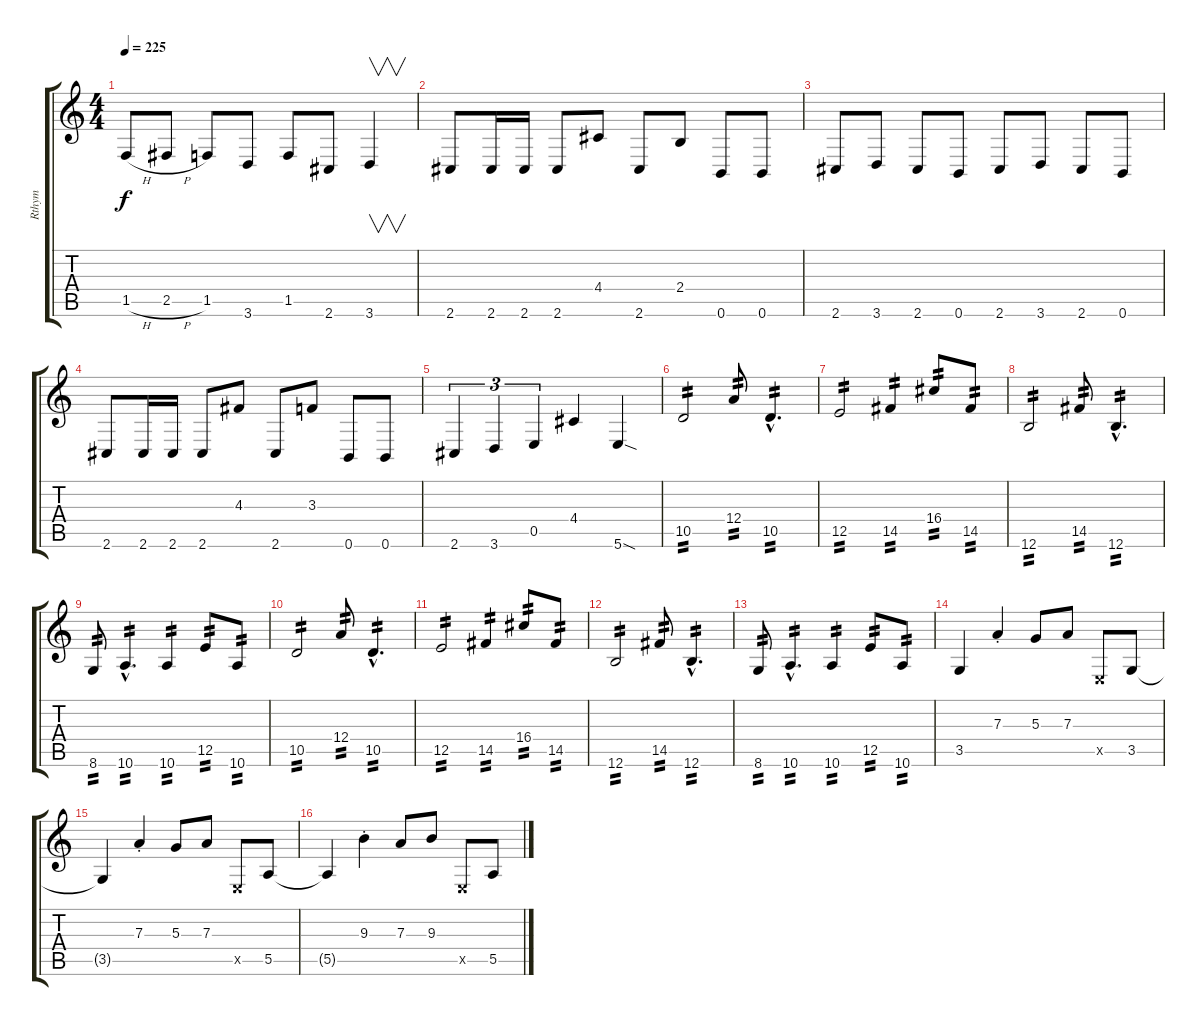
\track ("Rthym" "Rthym") {instrument distortionguitar}
\staff {score tabs}
\tuning (B3 Gb3 D3 A2 E2 B1) {hide}
\ts (4 4)
\tempo 225
\clef g2
\ks c
1.5{h}.8{dy f} 2.5{h}.8 1.5.8 3.6.8 1.5.8 2.6.8 3.6.4{v} |
2.6.8 2.6.16 2.6.16 2.6.8 4.4.8 2.6.8 2.4.8 0.6.8 0.6.8 |
2.6.8 3.6.8 2.6.8 0.6.8 2.6.8 3.6.8 2.6.8 0.6.8 |
2.6.8 2.6.16 2.6.16 2.6.8 4.3.8 2.6.8 3.3.8 0.6.8 0.6.8 |
2.6.4{tu (3 2)} 3.6.4{tu (3 2)} 0.5.4{tu (3 2)} 4.4.4 5.6{sod}.4 |
10.5.2{tp 2} 12.4.8{tp 2} 10.5{hac}.4{d tp 2} |
12.5.2{tp 2} 14.5.4{tp 2} 16.4.8{tp 2} 14.5.8{tp 2} |
12.6.2{tp 2} 14.5.8{tp 2} 12.6{hac}.4{d tp 2} |
8.6.8{tp 2} 10.6{hac}.4{d tp 2} 10.6.4{tp 2} 12.5.8{tp 2} 10.6.8{tp 2} |
10.5.2{tp 2} 12.4.8{tp 2} 10.5{hac}.4{d tp 2} |
12.5.2{tp 2} 14.5.4{tp 2} 16.4.8{tp 2} 14.5.8{tp 2} |
12.6.2{tp 2} 14.5.8{tp 2} 12.6{hac}.4{d tp 2} |
8.6.8{tp 2} 10.6{hac}.4{d tp 2} 10.6.4{tp 2} 12.5.8{tp 2} 10.6.8{tp 2} |
3.5.4 7.3{st}.4 5.3.8 7.3.8 0.5{x}.8 3.5.8 |
3.5{t}.4 7.3{st}.4 5.3.8 7.3.8 0.5{x}.8 5.5.8 |
5.5{t}.4 9.3{st}.4 7.3.8 9.3.8 0.5{x}.8 5.5.8
